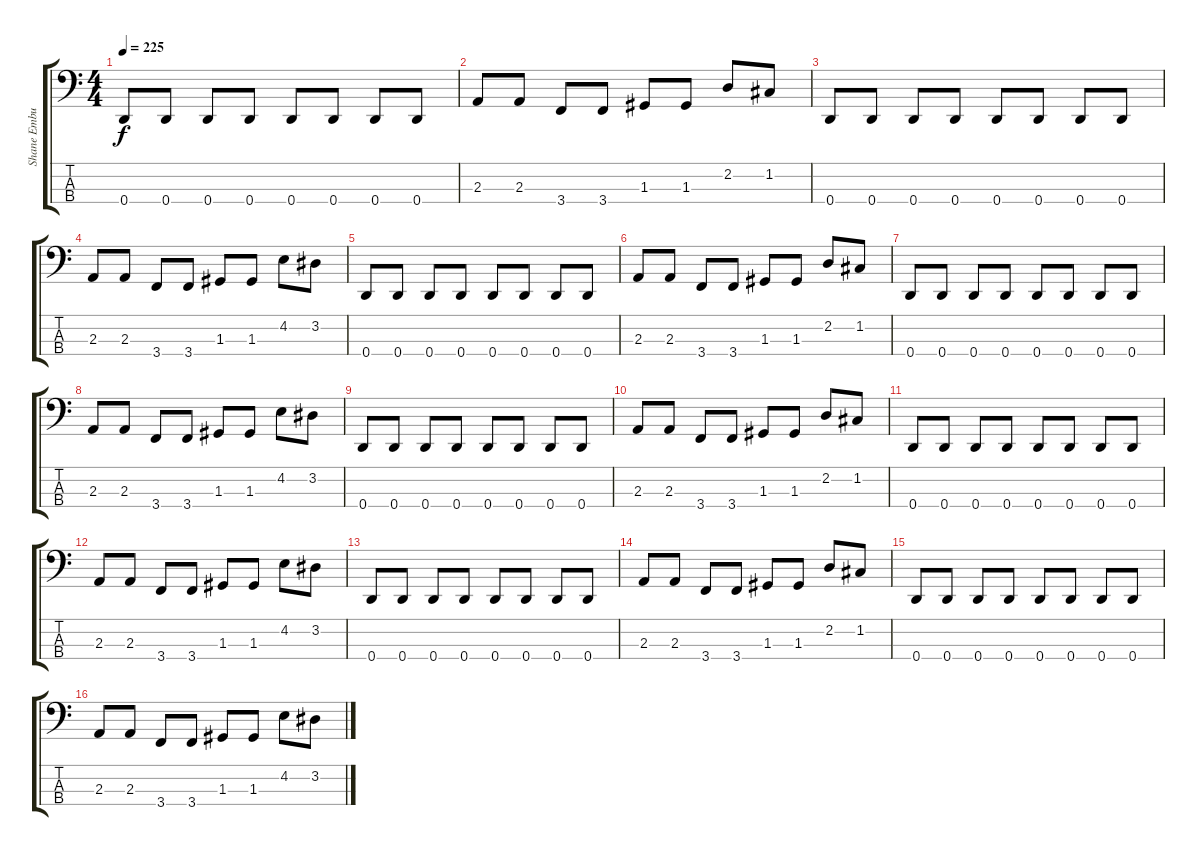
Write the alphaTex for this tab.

\track ("Shane Embury (Bass)" "Shane Embu") {instrument electricbassfinger}
\staff {score tabs}
\tuning (F2 C2 G1 D1) {hide}
\ts (4 4)
\tempo 225
\clef f4
\ks c
0.4.8{dy f} 0.4.8 0.4.8 0.4.8 0.4.8 0.4.8 0.4.8 0.4.8 |
2.3.8 2.3.8 3.4.8 3.4.8 1.3.8 1.3.8 2.2.8 1.2.8 |
0.4.8 0.4.8 0.4.8 0.4.8 0.4.8 0.4.8 0.4.8 0.4.8 |
2.3.8 2.3.8 3.4.8 3.4.8 1.3.8 1.3.8 4.2.8 3.2.8 |
0.4.8 0.4.8 0.4.8 0.4.8 0.4.8 0.4.8 0.4.8 0.4.8 |
2.3.8 2.3.8 3.4.8 3.4.8 1.3.8 1.3.8 2.2.8 1.2.8 |
0.4.8 0.4.8 0.4.8 0.4.8 0.4.8 0.4.8 0.4.8 0.4.8 |
2.3.8 2.3.8 3.4.8 3.4.8 1.3.8 1.3.8 4.2.8 3.2.8 |
0.4.8 0.4.8 0.4.8 0.4.8 0.4.8 0.4.8 0.4.8 0.4.8 |
2.3.8 2.3.8 3.4.8 3.4.8 1.3.8 1.3.8 2.2.8 1.2.8 |
0.4.8 0.4.8 0.4.8 0.4.8 0.4.8 0.4.8 0.4.8 0.4.8 |
2.3.8 2.3.8 3.4.8 3.4.8 1.3.8 1.3.8 4.2.8 3.2.8 |
0.4.8 0.4.8 0.4.8 0.4.8 0.4.8 0.4.8 0.4.8 0.4.8 |
2.3.8 2.3.8 3.4.8 3.4.8 1.3.8 1.3.8 2.2.8 1.2.8 |
0.4.8 0.4.8 0.4.8 0.4.8 0.4.8 0.4.8 0.4.8 0.4.8 |
2.3.8 2.3.8 3.4.8 3.4.8 1.3.8 1.3.8 4.2.8 3.2.8
